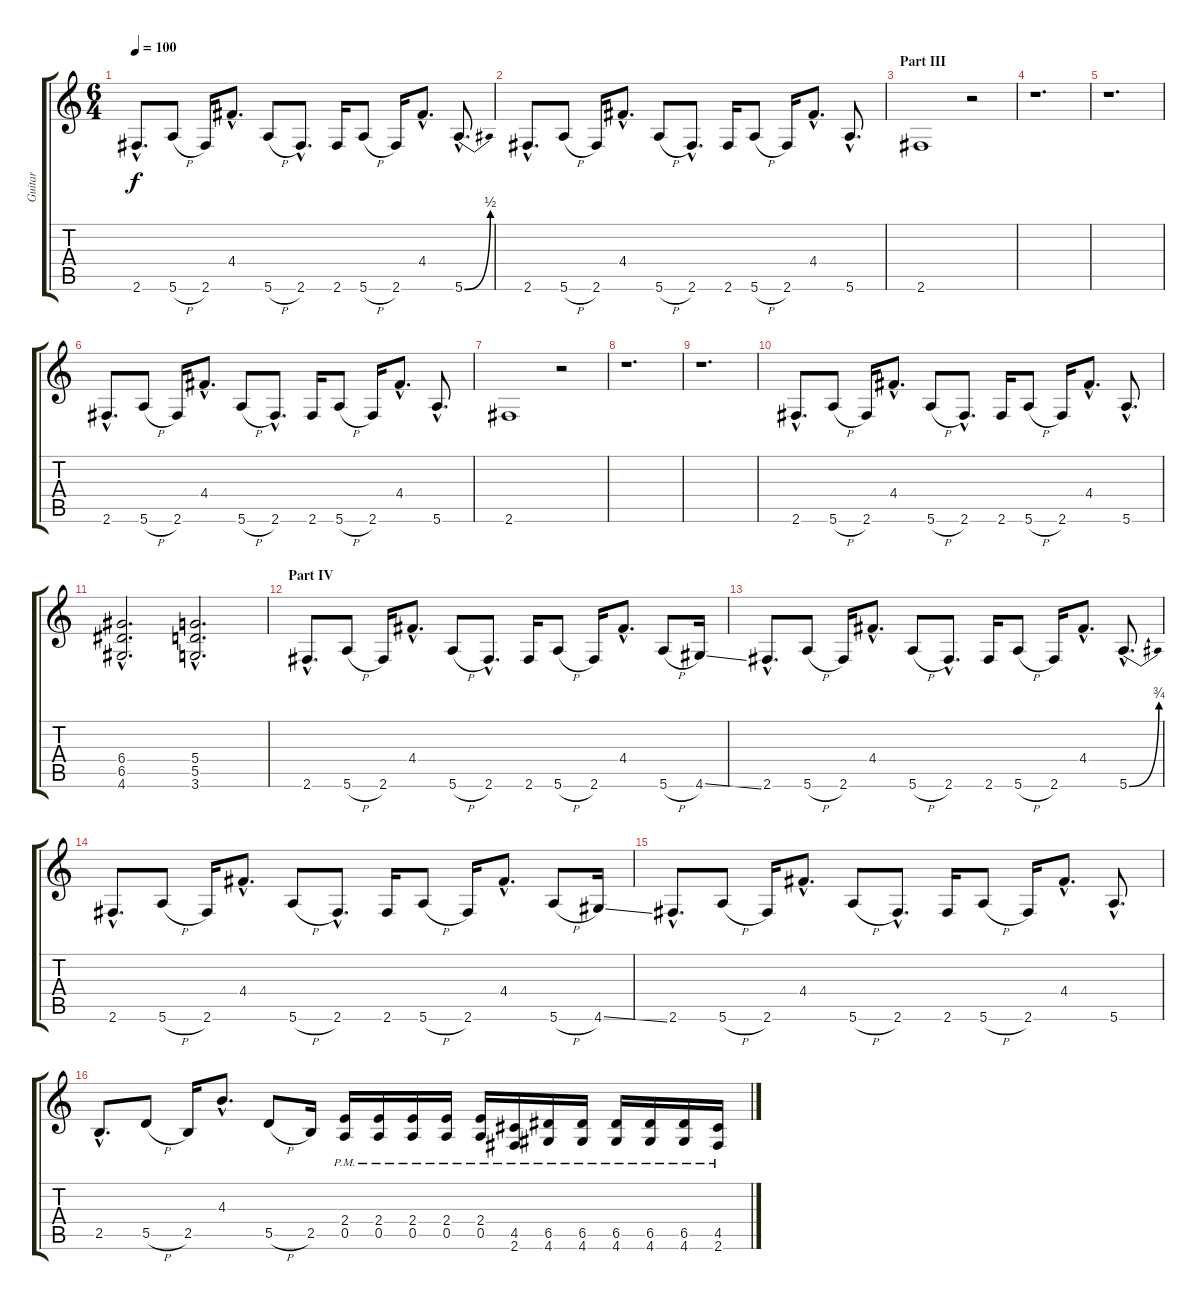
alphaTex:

\track ("Guitar" "Guitar") {instrument distortionguitar}
\staff {score tabs}
\tuning (E4 B3 G3 D3 A2 E2) {hide}
\ts (6 4)
\tempo 100
\clef g2
\ks c
2.6{hac}.8{d dy f} 5.6{h}.8 2.6.16 4.4{hac}.8{d} 5.6{h}.8 2.6{hac}.8{d} 2.6.16 5.6{h}.8 2.6.16 4.4{hac}.8{d} 5.6{be (bend 0 0 60 2) hac}.8{d} |
2.6{hac}.8{d} 5.6{h}.8 2.6.16 4.4{hac}.8{d} 5.6{h}.8 2.6{hac}.8{d} 2.6.16 5.6{h}.8 2.6.16 4.4{hac}.8{d} 5.6{hac}.8{d} |
\section ("" "Part III")
2.6.1{volume 0} r.2 |
r.1{d} |
r.1{d} |
2.6{hac}.8{d volume 12} 5.6{h}.8 2.6.16 4.4{hac}.8{d} 5.6{h}.8 2.6{hac}.8{d} 2.6.16 5.6{h}.8 2.6.16 4.4{hac}.8{d} 5.6{hac}.8{d} |
2.6.1{volume 0} r.2 |
r.1{d} |
r.1{d} |
2.6{hac}.8{d volume 12} 5.6{h}.8 2.6.16 4.4{hac}.8{d} 5.6{h}.8 2.6{hac}.8{d} 2.6.16 5.6{h}.8 2.6.16 4.4{hac}.8{d} 5.6{hac}.8{d} |
(6.4{hac} 6.5{hac} 4.6{hac}).2{d} (5.4{hac} 5.5{hac} 3.6{hac}).2{d} |
\section ("" "Part IV")
2.6{hac}.8{d} 5.6{h}.8 2.6.16 4.4{hac}.8{d} 5.6{h}.8 2.6{hac}.8{d} 2.6.16 5.6{h}.8 2.6.16 4.4{hac}.8{d} 5.6{h}.8 4.6{ss}.16 |
2.6{hac}.8{d} 5.6{h}.8 2.6.16 4.4{hac}.8{d} 5.6{h}.8 2.6{hac}.8{d} 2.6.16 5.6{h}.8 2.6.16 4.4{hac}.8{d} 5.6{be (bend 0 0 60 3) hac}.8{d} |
2.6{hac}.8{d} 5.6{h}.8 2.6.16 4.4{hac}.8{d} 5.6{h}.8 2.6{hac}.8{d} 2.6.16 5.6{h}.8 2.6.16 4.4{hac}.8{d} 5.6{h}.8 4.6{ss}.16 |
2.6{hac}.8{d} 5.6{h}.8 2.6.16 4.4{hac}.8{d} 5.6{h}.8 2.6{hac}.8{d} 2.6.16 5.6{h}.8 2.6.16 4.4{hac}.8{d} 5.6{hac}.8{d} |
2.5{hac}.8{d} 5.5{h}.8 2.5.16 4.3{hac}.8{d} 5.5{h}.8 2.5.16 (2.4{pm} 0.5{pm}).16 (2.4{pm} 0.5{pm}).16 (2.4{pm} 0.5{pm}).16 (2.4{pm} 0.5{pm}).16 (2.4{pm} 0.5{pm}).16 (4.5{pm} 2.6{pm}).16 (6.5{pm} 4.6{pm}).16 (6.5{pm} 4.6{pm}).16 (6.5{pm} 4.6{pm}).16 (6.5{pm} 4.6{pm}).16 (6.5{pm} 4.6{pm}).16 (4.5{pm} 2.6{pm}).16
